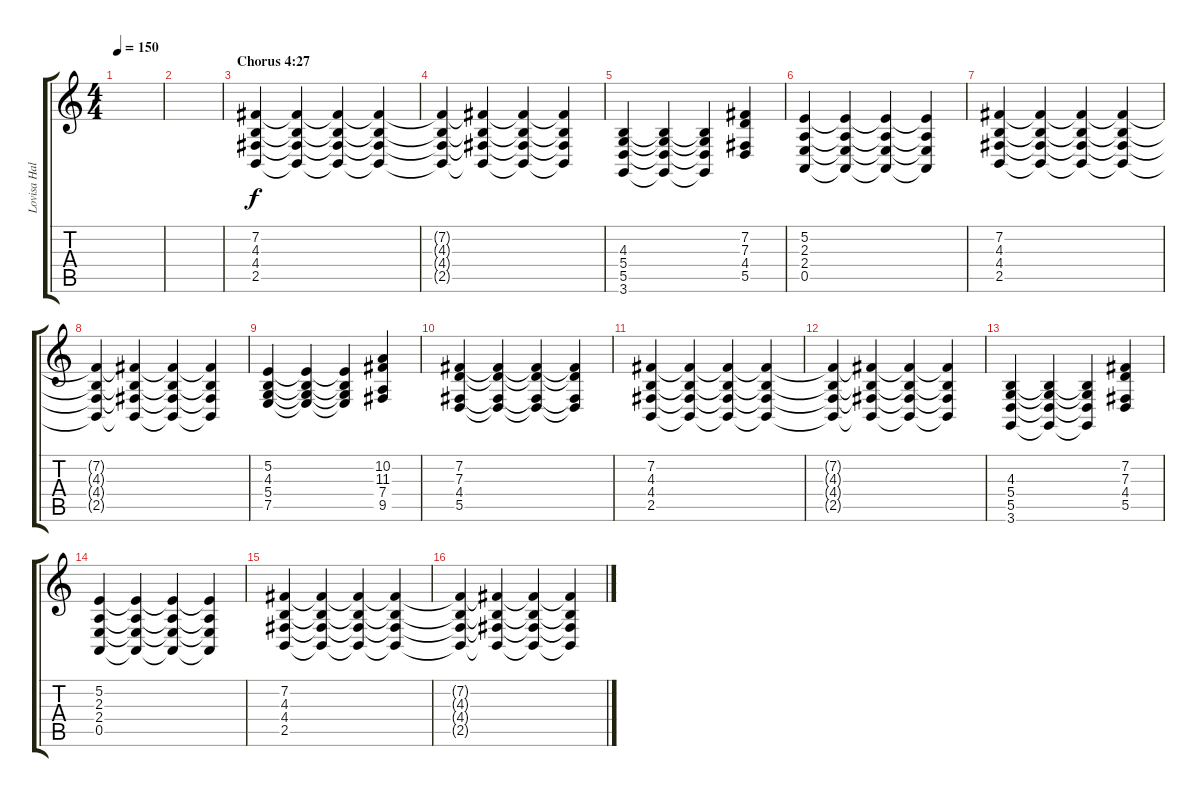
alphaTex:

\track ("Lovisa Hallstedt" "Lovisa Hal") {instrument choiraahs}
\staff {score tabs}
\tuning (E4 B3 G3 D3 A2 E2) {hide}
\ts (4 4)
\tempo 150
\clef g2
\ks c
|
|
\section ("" "Chorus 4:27")
(7.2 4.3 4.4 2.5).4 (7.2{t} 4.3{t} 4.4{t} 2.5{t}).4 (7.2{t} 4.3{t} 4.4{t} 2.5{t}).4 (7.2{t} 4.3{t} 4.4{t} 2.5{t}).4 |
(7.2{t} 4.3{t} 4.4{t} 2.5{t}).4 (7.2{t} 4.3{t} 4.4{t} 2.5{t}).4 (7.2{t} 4.3{t} 4.4{t} 2.5{t}).4 (7.2{t} 4.3{t} 4.4{t} 2.5{t}).4 |
(4.3 5.4 5.5 3.6).4 (4.3{t} 5.4{t} 5.5{t} 3.6{t}).4 (4.3{t} 5.4{t} 5.5{t} 3.6{t}).4 (7.2 7.3 4.4 5.5).4 |
(5.2 2.3 2.4 0.5).4 (5.2{t} 2.3{t} 2.4{t} 0.5{t}).4 (5.2{t} 2.3{t} 2.4{t} 0.5{t}).4 (5.2{t} 2.3{t} 2.4{t} 0.5{t}).4 |
(7.2 4.3 4.4 2.5).4 (7.2{t} 4.3{t} 4.4{t} 2.5{t}).4 (7.2{t} 4.3{t} 4.4{t} 2.5{t}).4 (7.2{t} 4.3{t} 4.4{t} 2.5{t}).4 |
(7.2{t} 4.3{t} 4.4{t} 2.5{t}).4 (7.2{t} 4.3{t} 4.4{t} 2.5{t}).4 (7.2{t} 4.3{t} 4.4{t} 2.5{t}).4 (7.2{t} 4.3{t} 4.4{t} 2.5{t}).4 |
(5.2 4.3 5.4 7.5).4 (5.2{t} 4.3{t} 5.4{t} 7.5{t}).4 (5.2{t} 4.3{t} 5.4{t} 7.5{t}).4 (10.2 11.3 7.4 9.5).4 |
(7.2 7.3 4.4 5.5).4 (7.2{t} 7.3{t} 4.4{t} 5.5{t}).4 (7.2{t} 7.3{t} 4.4{t} 5.5{t}).4 (7.2{t} 7.3{t} 4.4{t} 5.5{t}).4 |
(7.2 4.3 4.4 2.5).4 (7.2{t} 4.3{t} 4.4{t} 2.5{t}).4 (7.2{t} 4.3{t} 4.4{t} 2.5{t}).4 (7.2{t} 4.3{t} 4.4{t} 2.5{t}).4 |
(7.2{t} 4.3{t} 4.4{t} 2.5{t}).4 (7.2{t} 4.3{t} 4.4{t} 2.5{t}).4 (7.2{t} 4.3{t} 4.4{t} 2.5{t}).4 (7.2{t} 4.3{t} 4.4{t} 2.5{t}).4 |
(4.3 5.4 5.5 3.6).4 (4.3{t} 5.4{t} 5.5{t} 3.6{t}).4 (4.3{t} 5.4{t} 5.5{t} 3.6{t}).4 (7.2 7.3 4.4 5.5).4 |
(5.2 2.3 2.4 0.5).4 (5.2{t} 2.3{t} 2.4{t} 0.5{t}).4 (5.2{t} 2.3{t} 2.4{t} 0.5{t}).4 (5.2{t} 2.3{t} 2.4{t} 0.5{t}).4 |
(7.2 4.3 4.4 2.5).4 (7.2{t} 4.3{t} 4.4{t} 2.5{t}).4 (7.2{t} 4.3{t} 4.4{t} 2.5{t}).4 (7.2{t} 4.3{t} 4.4{t} 2.5{t}).4 |
(7.2{t} 4.3{t} 4.4{t} 2.5{t}).4 (7.2{t} 4.3{t} 4.4{t} 2.5{t}).4 (7.2{t} 4.3{t} 4.4{t} 2.5{t}).4 (7.2{t} 4.3{t} 4.4{t} 2.5{t}).4
